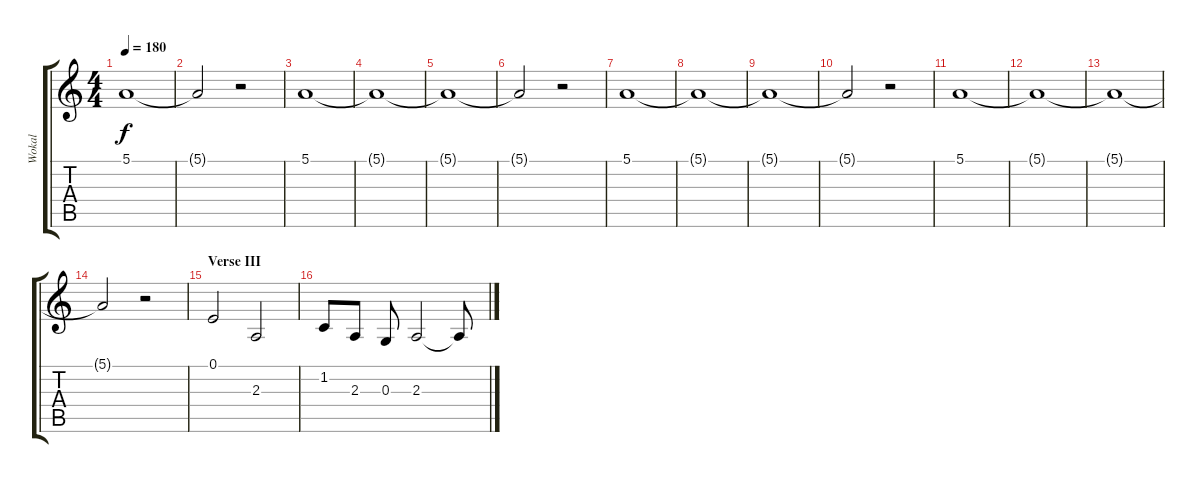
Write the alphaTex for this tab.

\track ("Wokal" "Wokal") {instrument oboe}
\staff {score tabs}
\tuning (E4 B3 G3 D3 A2 E2) {hide}
\ts (4 4)
\tempo 180
\clef g2
\ks c
5.1{t}.1{dy f} |
5.1{t}.2 r.2{volume 16} |
5.1.1{volume 0} |
5.1{t}.1 |
5.1{t}.1 |
5.1{t}.2 r.2{volume 16} |
5.1.1{volume 0} |
5.1{t}.1 |
5.1{t}.1 |
5.1{t}.2 r.2{volume 16} |
5.1.1{volume 0} |
5.1{t}.1 |
5.1{t}.1 |
5.1{t}.2 r.2{volume 16} |
\section ("" "Verse III")
0.1.2 2.3.2 |
1.2.8 2.3.8 0.3.8 2.3.2 2.3{t}.8
